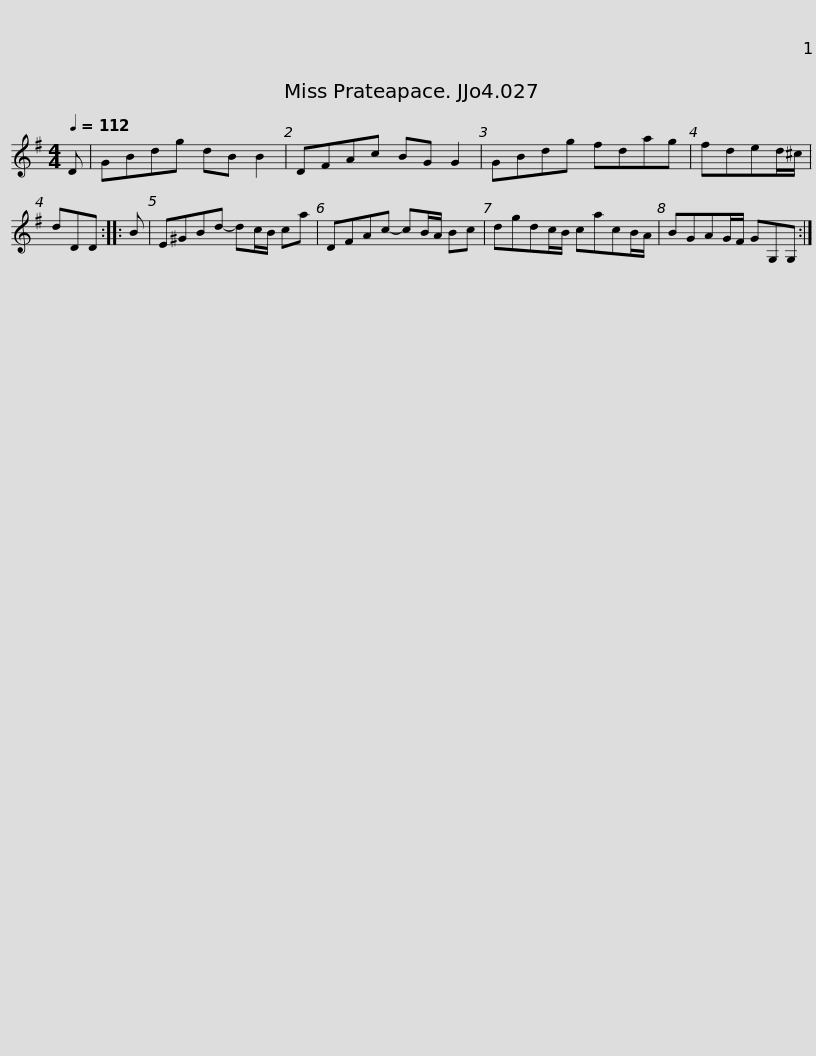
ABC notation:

X:1
L:1/8
Q:1/4=112
M:4/4
I:linebreak $
K:G
V:1 treble
V:1
 D | GBdg dB B2 | DFAc BG G2 | GBdg fdag | fded/^c/ | %5
 dDD :: B |$ E^GBd- dc/B/ ca | DFAc- cB/A/ Bc | dgdc/B/ cacB/A/ | %10
 BGAG/F/ GG,G, :| %11
